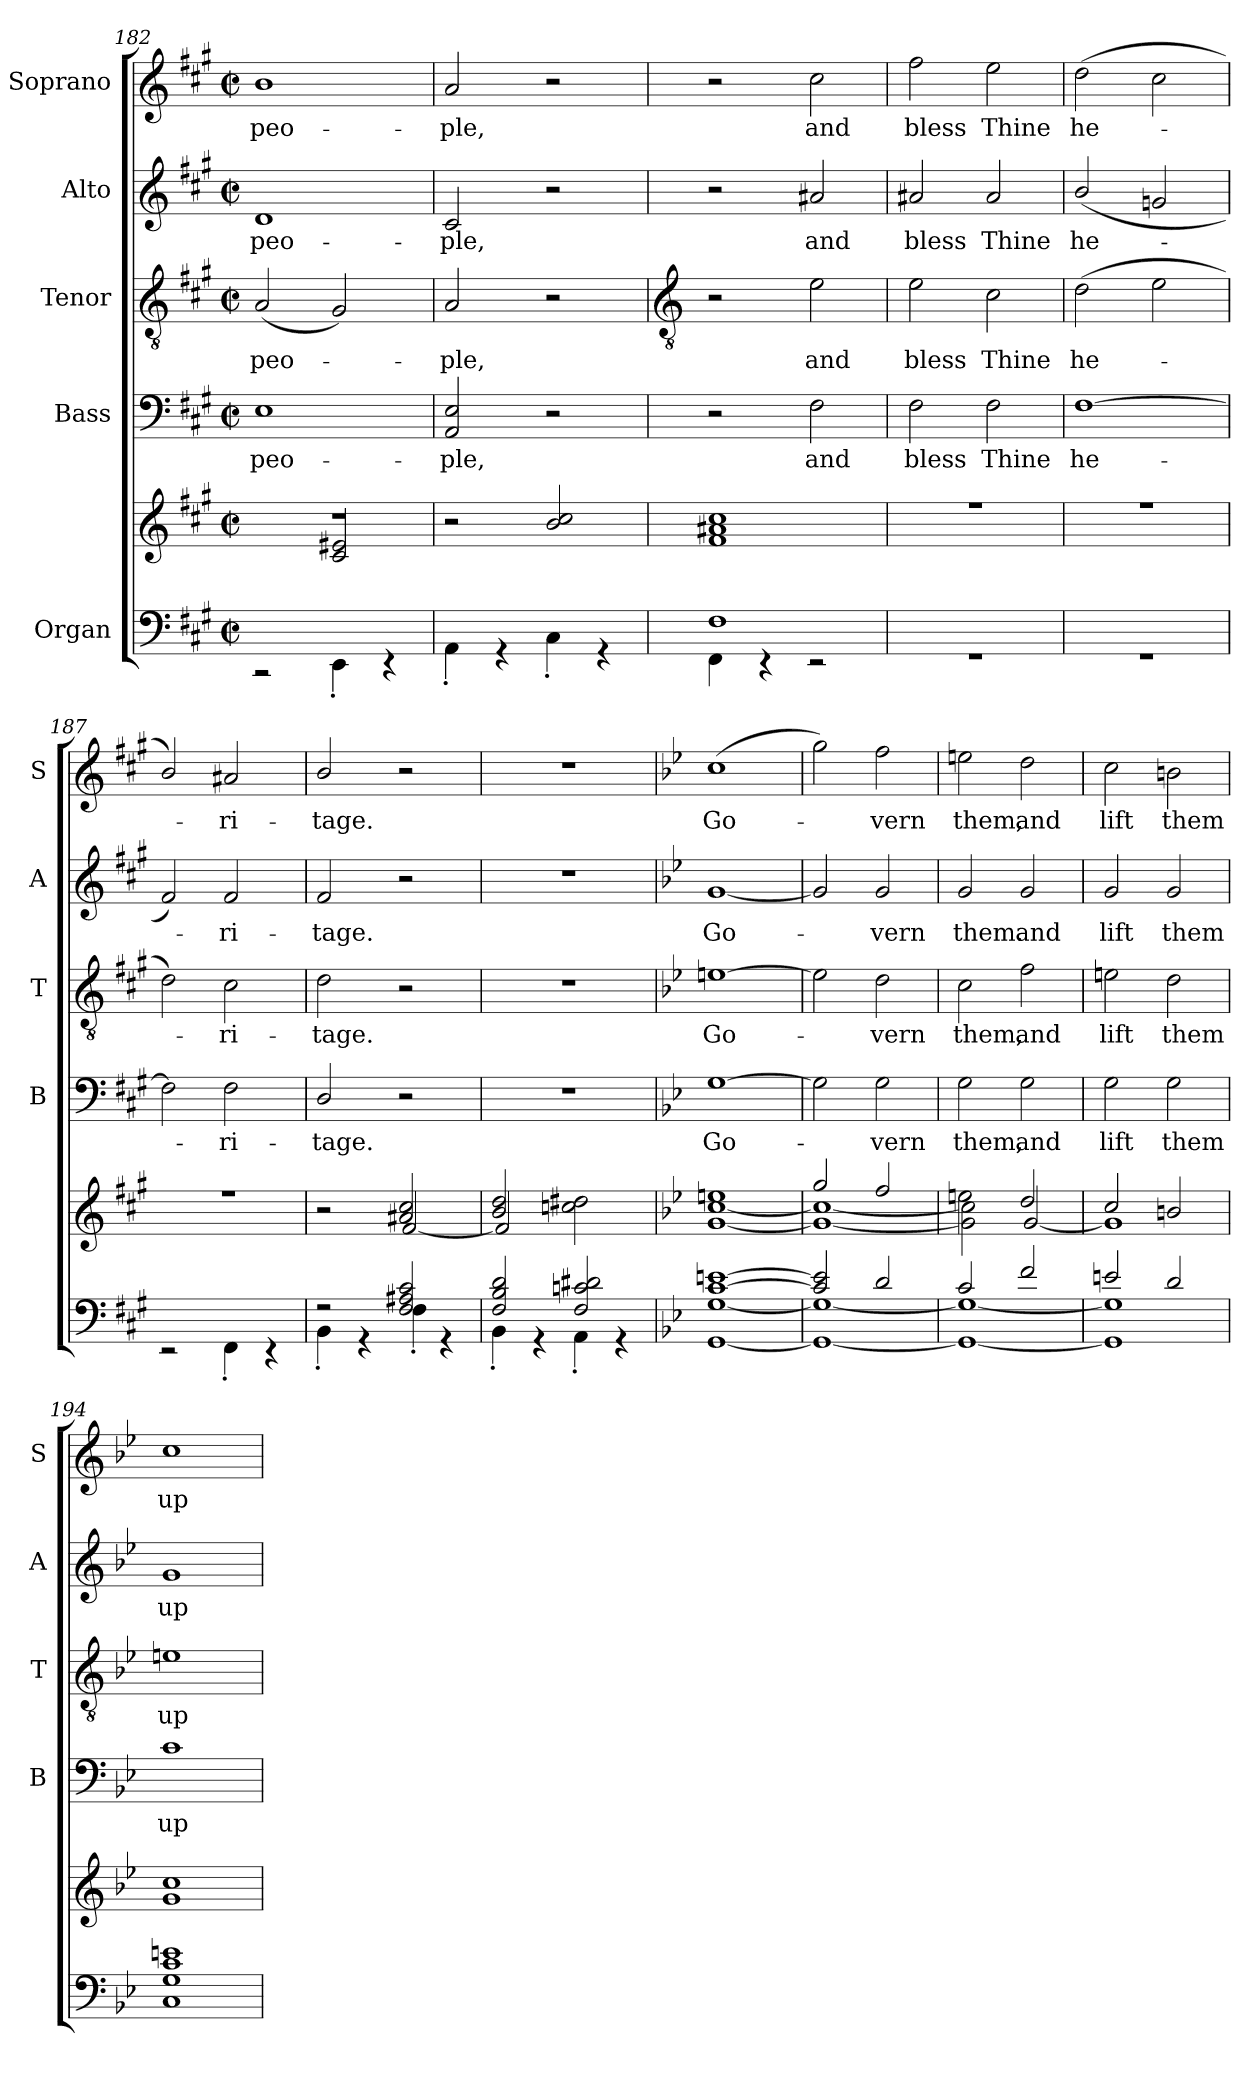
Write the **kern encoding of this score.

**kern	**kern	**kern	**text	**kern	**text	**kern	**text	**kern	**text
*part5	*part5	*part4	*part4	*part3	*part3	*part2	*part2	*part1	*part1
*staff6	*staff5	*staff4	*staff4	*staff3	*staff3	*staff2	*staff2	*staff1	*staff1
*I"Organ	*	*I"Bass	*	*I"Tenor	*	*I"Alto	*	*I"Soprano	*
*	*	*I'B	*	*I'T	*	*I'A	*	*I'S	*
*clefF4	*clefG2	*clefF4	*	*clefGv2	*	*clefG2	*	*clefG2	*
*k[f#c#g#]	*k[f#c#g#]	*k[f#c#g#]	*	*k[f#c#g#]	*	*k[f#c#g#]	*	*k[f#c#g#]	*
*A:	*A:	*A:	*	*A:	*	*A:	*	*A:	*
*M2/2	*M2/2	*M2/2	*	*M2/2	*	*M2/2	*	*M2/2	*
*met(c|)	*met(c|)	*met(c|)	*	*met(c|)	*	*met(c|)	*	*met(c|)	*
=182	=182	=182	=182	=182	=182	=182	=182	=182	=182
*^	*^	*	*	*	*	*	*	*	*
!	!	!	!	!	!LO:LY:b	!	!LO:LY:b	!	!LO:LY:b	!	!LO:LY:b
1ryy	2r	1r	2ryy	1E	peo-	(<2A	peo-	1d	peo-	1b	peo-
.	4EE'\	.	2c#/ 2e#X/	.	.	2G#)	.	.	.	.	.
.	4r	.	.	.	.	.	.	.	.	.	.
*	*	*v	*v	*	*	*	*	*	*	*	*
=183	=183	=183	=183	=183	=183	=183	=183	=183	=183	=183
!	!	!	!	!LO:LY:b	!	!LO:LY:b	!	!LO:LY:b	!	!LO:LY:b
1ryy	4AA'\	2r	2AA 2E	-ple,	2A	ple,	2c#	-ple,	2a	-ple,
.	4r	.	.	.	.	.	.	.	.	.
.	4C#'\	2b/ 2cc#/	2r	.	2r	.	2r	.	2r	.
.	4r	.	.	.	.	.	.	.	.	.
!!LO:LB:g=z
=184	=184	=184	=184	=184	=184	=184	=184	=184	=184	=184
*	*	*	*	*	*clefGv2	*	*	*	*	*
*	*	*^	*	*	*	*	*	*	*	*
1F#/	4FF#\	1f#/ 1a#X/ 1cc#/	1ryy	2r	.	2r	.	2r	.	2r	.
.	4r	.	.	.	.	.	.	.	.	.	.
!	!	!	!	!	!LO:LY:b	!	!LO:LY:b	!	!LO:LY:b	!	!LO:LY:b
.	2r	.	.	2F#	and	2e	and	2a#X	and	2cc#	and
=185	=185	=185	=185	=185	=185	=185	=185	=185	=185	=185	=185
!	!	!	!	!	!LO:LY:b	!	!LO:LY:b	!	!LO:LY:b	!	!LO:LY:b
1ryy	1r	1r	1ryy	2F#	bless	2e	bless	2a#X	bless	2ff#	bless
!	!	!	!	!	!LO:LY:b	!	!LO:LY:b	!	!LO:LY:b	!	!LO:LY:b
.	.	.	.	2F#	Thine	2c#	Thine	2a#	Thine	2ee	Thine
=186	=186	=186	=186	=186	=186	=186	=186	=186	=186	=186	=186
!	!	!	!	!	!LO:LY:b	!	!LO:LY:b	!	!LO:LY:b	!	!LO:LY:b
1ryy	1r	1r	1ryy	[1F#	he-	(>2d	he-	(<2b/	he-	(>2dd	he-
.	.	.	.	.	.	2e	.	2gn	.	2cc#	.
=187	=187	=187	=187	=187	=187	=187	=187	=187	=187	=187	=187
1ryy	2r	1r	1ryy	2F#]	.	2d)	.	2f#)	.	2b/)	.
!	!	!	!	!	!LO:LY:b	!	!LO:LY:b	!	!LO:LY:b	!	!LO:LY:b
.	4FF#'\	.	.	2F#	ri-	2c#	ri-	2f#	ri-	2a#X	ri-
.	4r	.	.	.	.	.	.	.	.	.	.
=188	=188	=188	=188	=188	=188	=188	=188	=188	=188	=188	=188
!	!	!	!	!	!LO:LY:b	!	!LO:LY:b	!	!LO:LY:b	!	!LO:LY:b
2r	4BB'\	2r	2ryy	2D/	-tage.	2d	-tage.	2f#	-tage.	2b/	-tage.
.	4r	.	.	.	.	.	.	.	.	.	.
2F#/ 2A#X/ 2c#/	4F#'\	2a#X/ 2cc#/	[2f#/	2r	.	2r	.	2r	.	2r	.
.	4r	.	.	.	.	.	.	.	.	.	.
=189	=189	=189	=189	=189	=189	=189	=189	=189	=189	=189	=189
2F#/ 2B/ 2d/	4BB'\	2b/ 2dd/	2f#/]	1r	.	1r	.	1r	.	1r	.
.	4r	.	.	.	.	.	.	.	.	.	.
2F#/ 2cn/ 2d#X/	4AA'\	2ccn\ 2dd#X\	2ryy	.	.	.	.	.	.	.	.
.	4r	.	.	.	.	.	.	.	.	.	.
=190	=190	=190	=190	=190	=190	=190	=190	=190	=190	=190	=190
*k[b-e-]	*	*k[b-e-]	*	*k[b-e-]	*	*k[b-e-]	*	*k[b-e-]	*	*k[b-e-]	*
*B-:	*	*B-:	*	*B-:	*	*B-:	*	*B-:	*	*B-:	*
!	!	!	!	!	!LO:LY:b	!	!LO:LY:b	!	!LO:LY:b	!	!LO:LY:b
[1c/ [1en/	[1GG\ [1G\	1een/	[1g\ [1cc\	[1G	Go-	[1en	Go-	[1g	Go-	(>1cc	Go-
=191	=191	=191	=191	=191	=191	=191	=191	=191	=191	=191	=191
2c/] 2e/]	1GG\_ 1G\_	2gg/	1g\_ 1cc\_	2G]	.	2e]	.	2g]	.	2gg)	.
!	!	!	!	!	!LO:LY:b	!	!LO:LY:b	!	!LO:LY:b	!	!LO:LY:b
2d/	.	2ff/	.	2G	vern	2d	vern	2g	vern	2ff	vern
=192	=192	=192	=192	=192	=192	=192	=192	=192	=192	=192	=192
!	!	!	!	!	!LO:LY:b	!	!LO:LY:b	!	!LO:LY:b	!	!LO:LY:b
2c/	1GG\_ 1G\_	2een\	2g\] 2cc\]	2G	them,	2c	them,	2g	them.	2een	them,
!	!	!	!	!	!LO:LY:b	!	!LO:LY:b	!	!LO:LY:b	!	!LO:LY:b
2f/	.	2dd/	[2g/	2G	and	2f	and	2g	and	2dd	and
=193	=193	=193	=193	=193	=193	=193	=193	=193	=193	=193	=193
!	!	!	!	!	!LO:LY:b	!	!LO:LY:b	!	!LO:LY:b	!	!LO:LY:b
2en/	1GG\] 1G\]	2cc/	1g\]	2G	lift	2en	lift	2g	lift	2cc	lift
!	!	!	!	!	!LO:LY:b	!	!LO:LY:b	!	!LO:LY:b	!	!LO:LY:b
2d/	.	2bn/	.	2G	them	2d	them	2g	them	2bn	them
=194	=194	=194	=194	=194	=194	=194	=194	=194	=194	=194	=194
!	!	!	!	!	!LO:LY:b	!	!LO:LY:b	!	!LO:LY:b	!	!LO:LY:b
1c/ 1en/	1C\ 1G\	1cc/	1g\	1c	up	1en	up	1g	up	1cc	up
*v	*v	*	*	*	*	*	*	*	*	*	*
*	*v	*v	*	*	*	*	*	*	*	*
=	=	=	=	=	=	=	=	=	=
*-	*-	*-	*-	*-	*-	*-	*-	*-	*-
